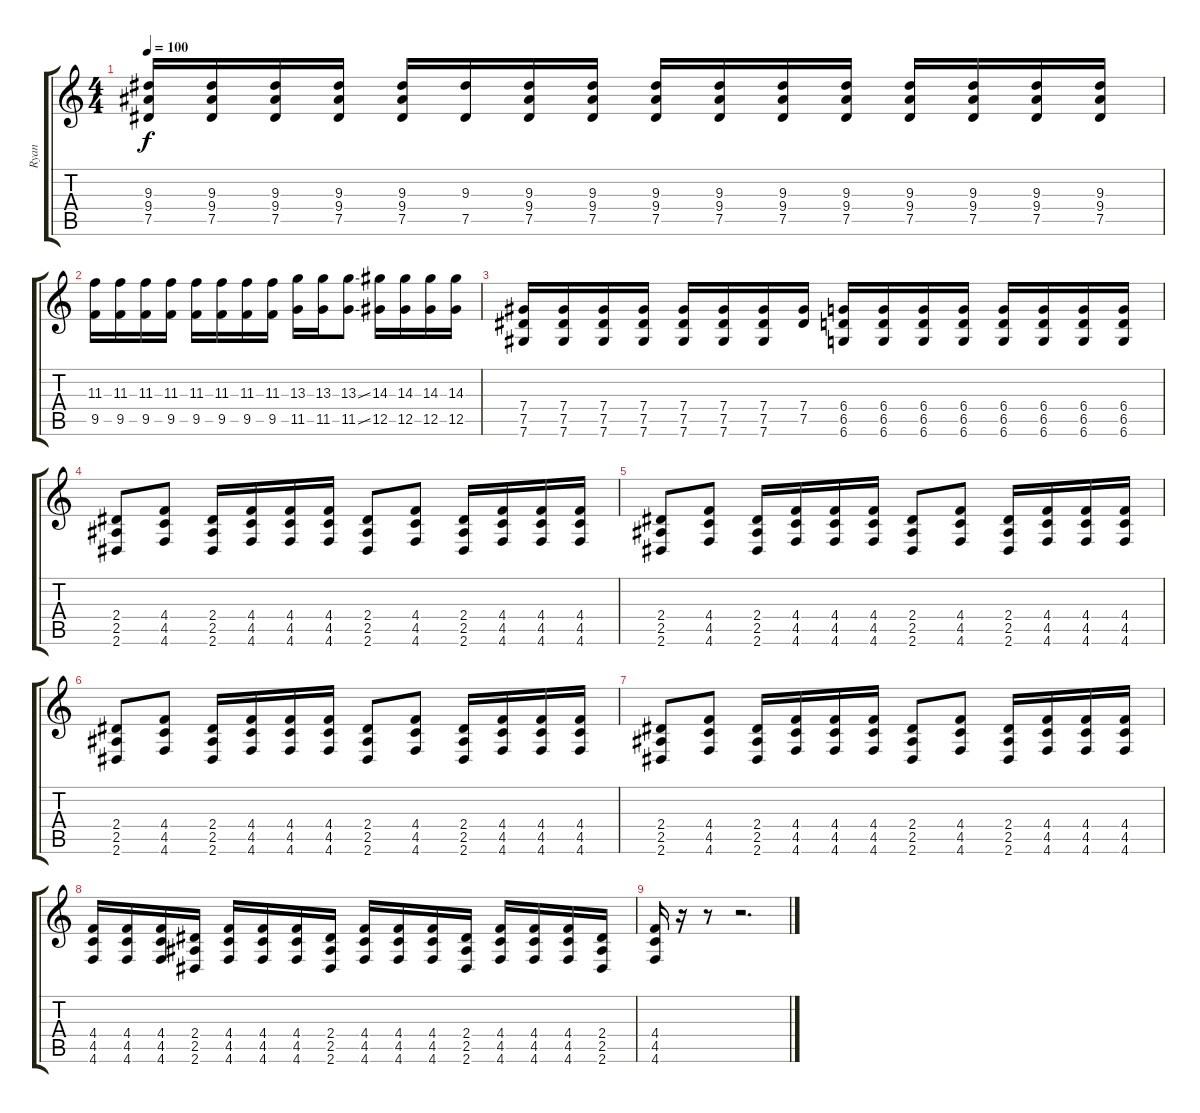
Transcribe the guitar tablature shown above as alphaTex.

\track ("Ryan" "Ryan") {instrument distortionguitar}
\staff {score tabs}
\tuning (Eb4 Bb3 Gb3 Db3 Ab2 Db2) {hide}
\ts (4 4)
\tempo 100
\clef g2
\ks c
(9.3 9.4 7.5).16{dy f} (9.3 9.4 7.5).16 (9.3 9.4 7.5).16 (9.3 9.4 7.5).16 (9.3 9.4 7.5).16 (9.3 7.5).16 (9.3 9.4 7.5).16 (9.3 9.4 7.5).16 (9.3 9.4 7.5).16 (9.3 9.4 7.5).16 (9.3 9.4 7.5).16 (9.3 9.4 7.5).16 (9.3 9.4 7.5).16 (9.3 9.4 7.5).16 (9.3 9.4 7.5).16 (9.3 9.4 7.5).16 |
(11.3 9.5).16 (11.3 9.5).16 (11.3 9.5).16 (11.3 9.5).16 (11.3 9.5).16 (11.3 9.5).16 (11.3 9.5).16 (11.3 9.5).16 (13.3 11.5).16 (13.3 11.5).16 (13.3{ss} 11.5{ss}).8 (14.3 12.5).16 (14.3 12.5).16 (14.3 12.5).16 (14.3 12.5).16 |
(7.4 7.5 7.6).16 (7.4 7.5 7.6).16 (7.4 7.5 7.6).16 (7.4 7.5 7.6).16 (7.4 7.5 7.6).16 (7.4 7.5 7.6).16 (7.4 7.5 7.6).16 (7.4 7.5).16 (6.4 6.5 6.6).16 (6.4 6.5 6.6).16 (6.4 6.5 6.6).16 (6.4 6.5 6.6).16 (6.4 6.5 6.6).16 (6.4 6.5 6.6).16 (6.4 6.5 6.6).16 (6.4 6.5 6.6).16 |
(2.4 2.5 2.6).8 (4.4 4.5 4.6).8 (2.4 2.5 2.6).16 (4.4 4.5 4.6).16 (4.4 4.5 4.6).16 (4.4 4.5 4.6).16 (2.4 2.5 2.6).8 (4.4 4.5 4.6).8 (2.4 2.5 2.6).16 (4.4 4.5 4.6).16 (4.4 4.5 4.6).16 (4.4 4.5 4.6).16 |
(2.4 2.5 2.6).8 (4.4 4.5 4.6).8 (2.4 2.5 2.6).16 (4.4 4.5 4.6).16 (4.4 4.5 4.6).16 (4.4 4.5 4.6).16 (2.4 2.5 2.6).8 (4.4 4.5 4.6).8 (2.4 2.5 2.6).16 (4.4 4.5 4.6).16 (4.4 4.5 4.6).16 (4.4 4.5 4.6).16 |
(2.4 2.5 2.6).8 (4.4 4.5 4.6).8 (2.4 2.5 2.6).16 (4.4 4.5 4.6).16 (4.4 4.5 4.6).16 (4.4 4.5 4.6).16 (2.4 2.5 2.6).8 (4.4 4.5 4.6).8 (2.4 2.5 2.6).16 (4.4 4.5 4.6).16 (4.4 4.5 4.6).16 (4.4 4.5 4.6).16 |
(2.4 2.5 2.6).8 (4.4 4.5 4.6).8 (2.4 2.5 2.6).16 (4.4 4.5 4.6).16 (4.4 4.5 4.6).16 (4.4 4.5 4.6).16 (2.4 2.5 2.6).8 (4.4 4.5 4.6).8 (2.4 2.5 2.6).16 (4.4 4.5 4.6).16 (4.4 4.5 4.6).16 (4.4 4.5 4.6).16 |
(4.4 4.5 4.6).16 (4.4 4.5 4.6).16 (4.4 4.5 4.6).16 (2.4 2.5 2.6).16 (4.4 4.5 4.6).16 (4.4 4.5 4.6).16 (4.4 4.5 4.6).16 (2.4 2.5 2.6).16 (4.4 4.5 4.6).16 (4.4 4.5 4.6).16 (4.4 4.5 4.6).16 (2.4 2.5 2.6).16 (4.4 4.5 4.6).16 (4.4 4.5 4.6).16 (4.4 4.5 4.6).16 (2.4 2.5 2.6).16 |
(4.4 4.5 4.6).16 r.16 r.8 r.2{d}
